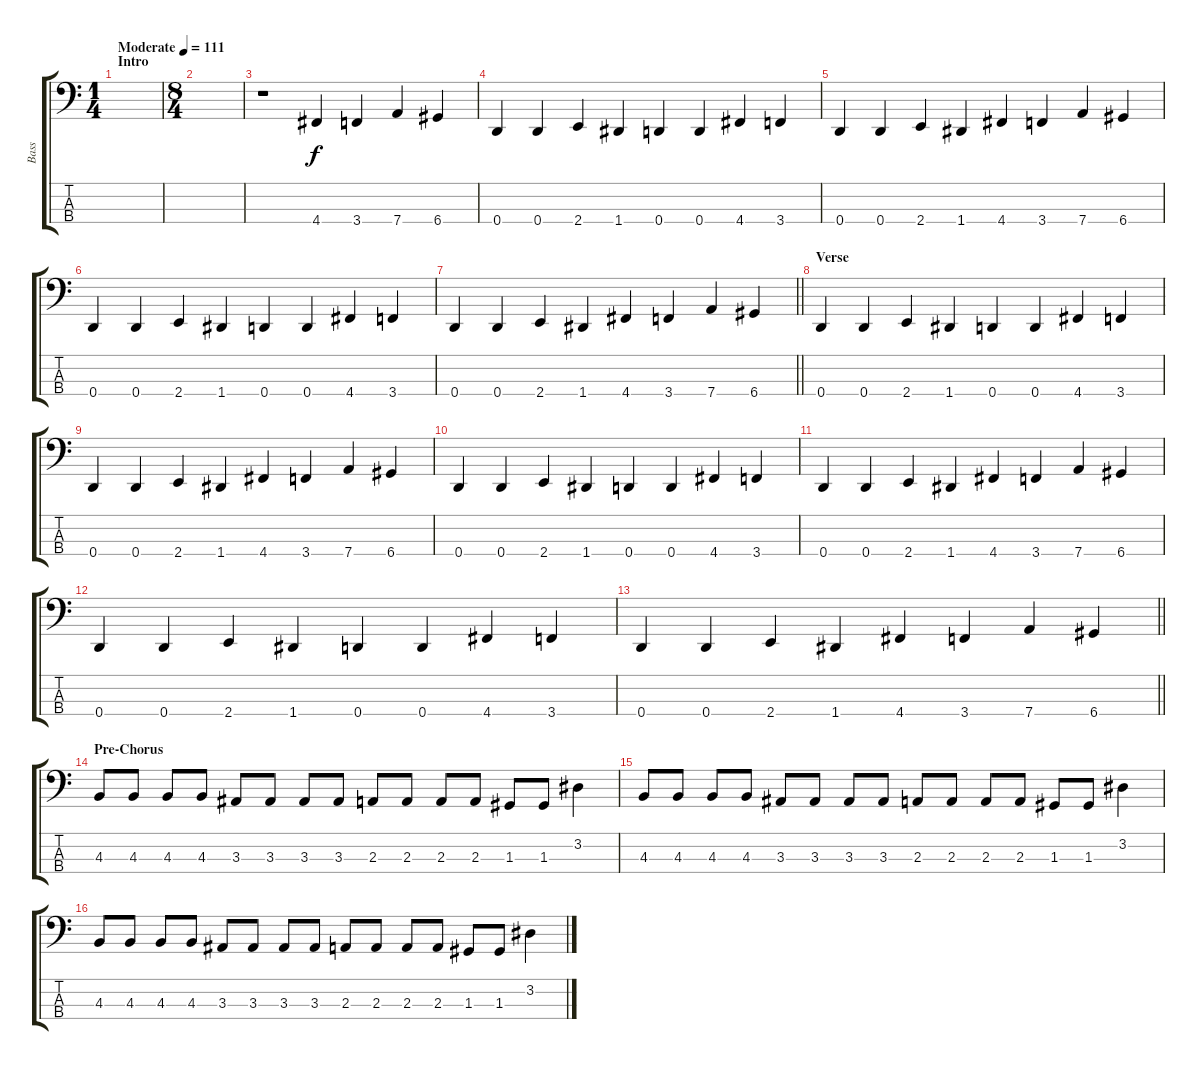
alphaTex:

\track ("Bass" "Bass") {instrument electricbassfinger}
\staff {score tabs}
\tuning (F2 C2 G1 D1) {hide}
\ts (1 4)
\section ("" "Intro")
\tempo (111 "Moderate")
\tempo 213
\tempo (111 "Moderate")
\clef f4
\ks c
|
\ts (8 4)
|
r.1 4.4.4 3.4.4 7.4.4 6.4.4 |
0.4.4 0.4.4 2.4.4 1.4.4 0.4.4 0.4.4 4.4.4 3.4.4 |
0.4.4 0.4.4 2.4.4 1.4.4 4.4.4 3.4.4 7.4.4 6.4.4 |
0.4.4 0.4.4 2.4.4 1.4.4 0.4.4 0.4.4 4.4.4 3.4.4 |
\barLineRight lightlight
0.4.4 0.4.4 2.4.4 1.4.4 4.4.4 3.4.4 7.4.4 6.4.4 |
\section ("" "Verse")
0.4.4 0.4.4 2.4.4 1.4.4 0.4.4 0.4.4 4.4.4 3.4.4 |
0.4.4 0.4.4 2.4.4 1.4.4 4.4.4 3.4.4 7.4.4 6.4.4 |
0.4.4 0.4.4 2.4.4 1.4.4 0.4.4 0.4.4 4.4.4 3.4.4 |
0.4.4 0.4.4 2.4.4 1.4.4 4.4.4 3.4.4 7.4.4 6.4.4 |
0.4.4 0.4.4 2.4.4 1.4.4 0.4.4 0.4.4 4.4.4 3.4.4 |
\barLineRight lightlight
0.4.4 0.4.4 2.4.4 1.4.4 4.4.4 3.4.4 7.4.4 6.4.4 |
\section ("" "Pre-Chorus")
4.3.8 4.3.8 4.3.8 4.3.8 3.3.8 3.3.8 3.3.8 3.3.8 2.3.8 2.3.8 2.3.8 2.3.8 1.3.8 1.3.8 3.2.4 |
4.3.8 4.3.8 4.3.8 4.3.8 3.3.8 3.3.8 3.3.8 3.3.8 2.3.8 2.3.8 2.3.8 2.3.8 1.3.8 1.3.8 3.2.4 |
4.3.8 4.3.8 4.3.8 4.3.8 3.3.8 3.3.8 3.3.8 3.3.8 2.3.8 2.3.8 2.3.8 2.3.8 1.3.8 1.3.8 3.2.4
